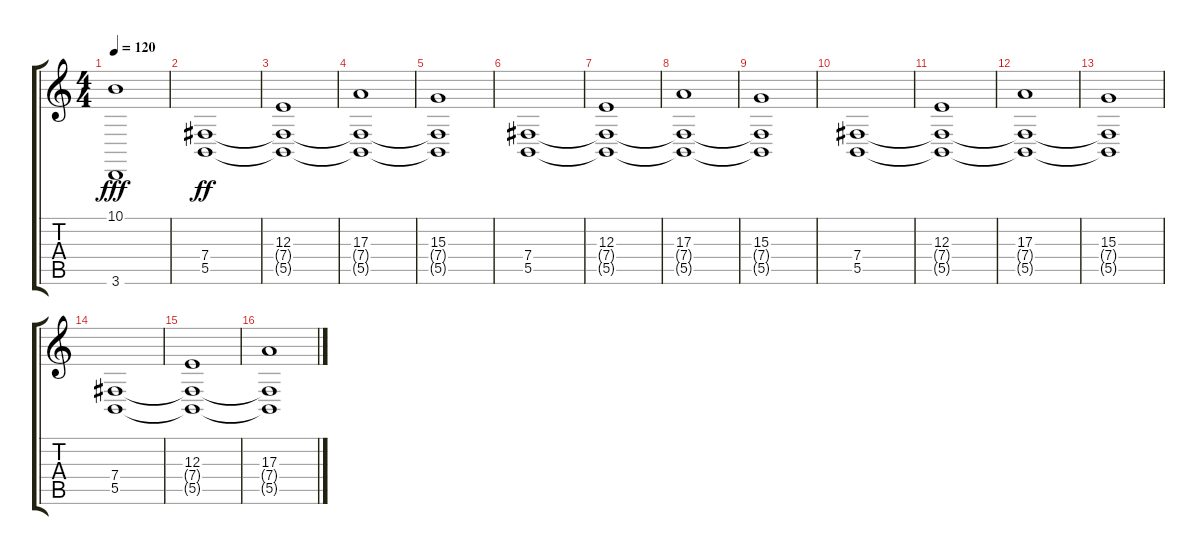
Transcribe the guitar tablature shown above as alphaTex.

\track "" {instrument synthvoice}
\staff {score tabs}
\tuning (Db4 Ab3 E3 B2 Gb2 B1) {hide}
\ts (4 4)
\tempo 120
\clef g2
\ks c
(10.1 3.6{t}).1{dy fff} |
(7.4 5.5).1{dy ff} |
(12.3 7.4{t} 5.5{t}).1 |
(17.3 7.4{t} 5.5{t}).1 |
(15.3 7.4{t} 5.5{t}).1 |
(7.4 5.5).1 |
(12.3 7.4{t} 5.5{t}).1 |
(17.3 7.4{t} 5.5{t}).1 |
(15.3 7.4{t} 5.5{t}).1 |
(7.4 5.5).1 |
(12.3 7.4{t} 5.5{t}).1 |
(17.3 7.4{t} 5.5{t}).1 |
(15.3 7.4{t} 5.5{t}).1 |
(7.4 5.5).1 |
(12.3 7.4{t} 5.5{t}).1 |
(17.3 7.4{t} 5.5{t}).1
